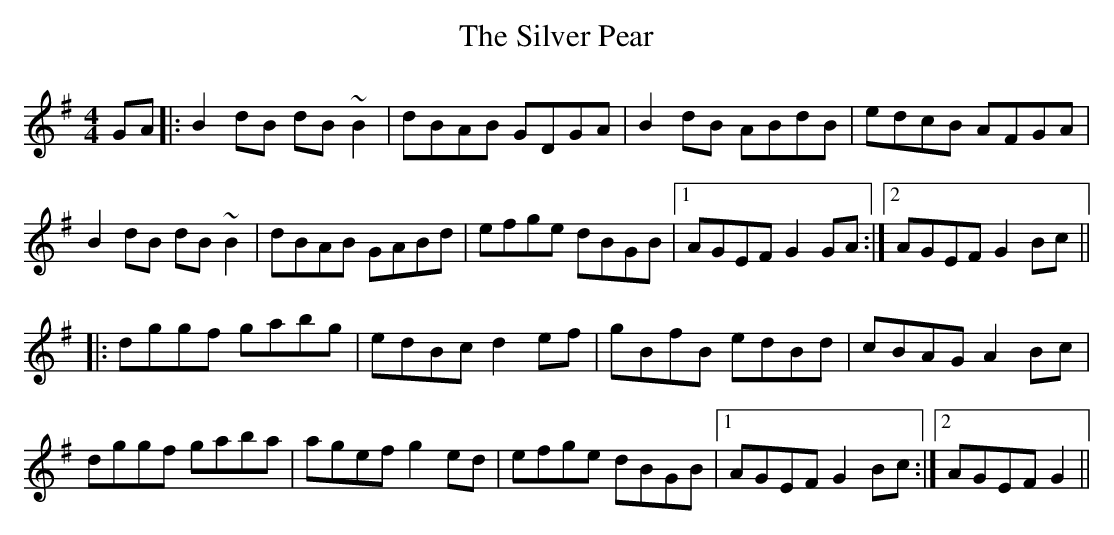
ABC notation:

X:1
T: The Silver Pear
M: 4/4
L: 1/8
K: Gmaj
GA|:B2dB dB~B2|dBAB GDGA|B2dB ABdB|edcB AFGA|
B2dB dB~B2|dBAB GABd|efge dBGB|1 AGEF G2GA:|2 AGEF G2Bc||
|:dggf gabg|edBc d2ef|gBfB edBd|cBAG A2Bc|
dggf gaba|agef g2ed|efge dBGB|1 AGEF G2Bc:|2 AGEF G2||
